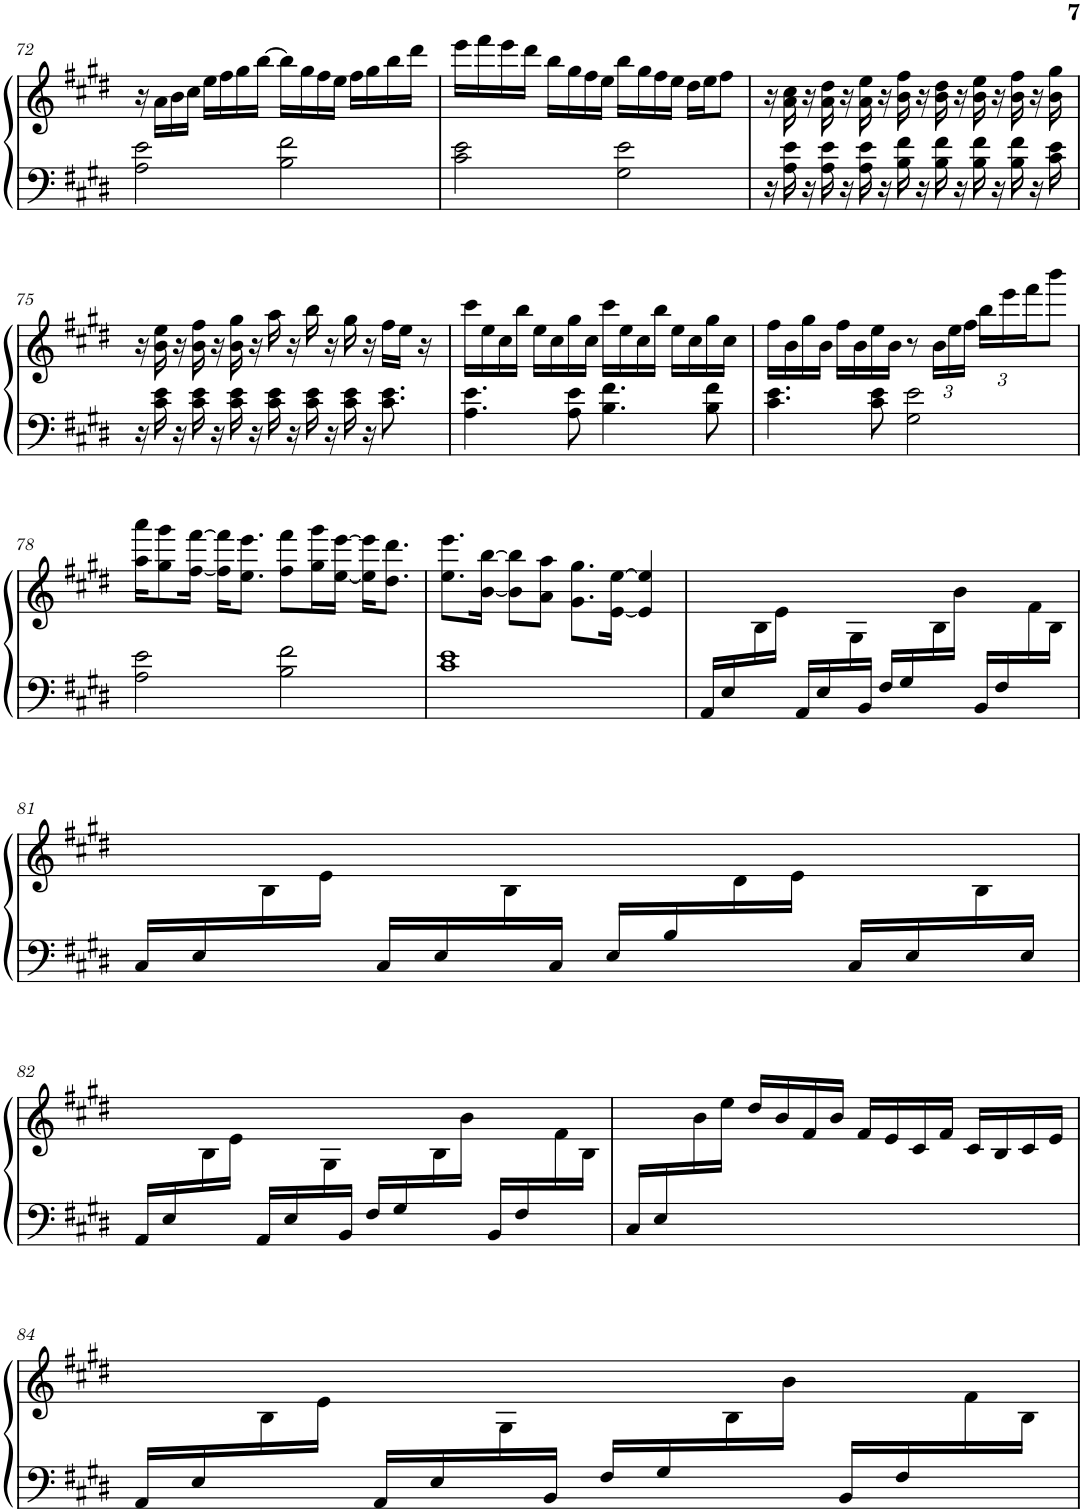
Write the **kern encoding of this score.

**kern	**kern
*part1	*part1
*staff2	*staff1
*I"Piano	*
*I'Pno.	*
!!LO:PB:g=z
*clefF4	*clefG2
*k[f#c#g#d#]	*k[f#c#g#d#]
*M4/4	*M4/4
=72	=72
2A\ 2e\	16r
.	16a\LL
.	16b\
.	16cc#\JJ
.	16ee\LL
.	16ff#\
.	16gg#\
.	[16bb\JJ
2B\ 2f#\	16bb\LL]
.	16gg#\
.	16ff#\
.	16ee\JJ
.	16ff#\LL
.	16gg#\
.	16bb\
.	16ddd#\JJ
=73	=73
2c#\ 2e\	16eee\LL
.	16fff#\
.	16eee\
.	16ddd#\JJ
.	16bb\LL
.	16gg#\
.	16ff#\
.	16ee\JJ
2G#\ 2e\	16bb\LL
.	16gg#\
.	16ff#\
.	16ee\JJ
.	16dd#\LL
.	16ee\J
.	8ff#\J
=74	=74
16r	16r
16A\ 16e\	16a\ 16cc#\
16r	16r
16A\ 16e\	16a\ 16dd#\
16r	16r
16A\ 16e\	16a\ 16ee\
16r	16r
16B\ 16f#\	16b\ 16ff#\
16r	16r
16B\ 16f#\	16b\ 16dd#\
16r	16r
16B\ 16f#\	16b\ 16ee\
16r	16r
16B\ 16f#\	16b\ 16ff#\
16r	16r
16c#\ 16e\	16b\ 16gg#\
!!LO:LB:g=z
=75	=75
16r	16r
16c#\ 16e\	16b\ 16ee\
16r	16r
16c#\ 16e\	16b\ 16ff#\
16r	16r
16c#\ 16e\	16b\ 16gg#\
16r	16r
16c#\ 16e\	16aa\
16r	16r
16c#\ 16e\	16bb\
16r	16r
16c#\ 16e\	16gg#\
16r	16r
8.c#\ 8.e\	16ff#\LL
.	16ee\JJ
.	16r
=76	=76
4.A\ 4.e\	16ccc#\LL
.	16ee\
.	16cc#\
.	16bb\JJ
.	16ee\LL
.	16cc#\
8A\ 8e\	16gg#\
.	16cc#\JJ
4.B\ 4.f#\	16ccc#\LL
.	16ee\
.	16cc#\
.	16bb\JJ
.	16ee\LL
.	16cc#\
8B\ 8f#\	16gg#\
.	16cc#\JJ
=77	=77
4.c#\ 4.e\	16ff#\LL
.	16b\
.	16gg#\
.	16b\JJ
.	16ff#\LL
.	16b\
8c#\ 8e\	16ee\
.	16b\JJ
2G#\ 2e\	8r
*	*Xbrackettup
.	24b\LL
.	24ee\
.	24ff#\JJ
.	24bb\LL
.	24eee\
.	24fff#\J
.	8bbb\J
!!LO:LB:g=z
=78	=78
2A\ 2e\	16aa\ 16aaa\KL
.	8gg#\ 8ggg#\
.	[16ff#\ [16fff#\Jk
.	16ff#\] 16fff#\]KL
.	8.ee\ 8.eee\J
2B\ 2f#\	8ff#\ 8fff#\L
.	16gg#\ 16ggg#\L
.	[16ee\ [16eee\JJ
.	16ee\] 16eee\]KL
.	8.dd#\ 8.ddd#\J
=79	=79
1c# 1e	8.ee\ 8.eee\L
.	[16b\ [16bb\Jk
.	8b\] 8bb\]L
.	8a\ 8aa\J
.	8.g#\ 8.gg#\L
.	[16e\ [16ee\Jk
.	4e/] 4ee/]
=80	=80
*	*^
16AA/LL	1ryy	8ryy
16E/	.	.
8ryy	.	16B\
.	.	16e\JJ
16AA/LL	.	8ryy
16E/	.	.
16ryy	.	16G#\
16BB/JJ	.	8.ryy
16F#/LL	.	.
16G#/	.	.
8ryy	.	16B\
.	.	16b\JJ
16BB/LL	.	8ryy
16F#/	.	.
8ryy	.	16f#\
.	.	16B\JJ
!!LO:LB:g=z	!!
=81	=81	=81
16C#/LL	1ryy	8ryy
16E/	.	.
8ryy	.	16B\
.	.	16e\JJ
16C#/LL	.	8ryy
16E/	.	.
16ryy	.	16B\
16C#/JJ	.	8.ryy
16E/LL	.	.
16B/	.	.
8ryy	.	16d#\
.	.	16e\JJ
16C#/LL	.	8ryy
16E/	.	.
16ryy	.	16B\
16E/JJ	.	16ryy
!!LO:LB:g=z	!!
=82	=82	=82
16AA/LL	1ryy	8ryy
16E/	.	.
8ryy	.	16B\
.	.	16e\JJ
16AA/LL	.	8ryy
16E/	.	.
16ryy	.	16G#\
16BB/JJ	.	8.ryy
16F#/LL	.	.
16G#/	.	.
8ryy	.	16B\
.	.	16b\JJ
16BB/LL	.	8ryy
16F#/	.	.
8ryy	.	16f#\
.	.	16B\JJ
*	*v	*v
=83	=83
*^	*
16C#/LL	1ryy	8ryy
16E/	.	.
2..ryy	.	16b\
.	.	16ee\JJ
.	.	16dd#/LL
.	.	16b/
.	.	16f#/
.	.	16b/JJ
.	.	16f#/LL
.	.	16e/
.	.	16c#/
.	.	16f#/JJ
.	.	16c#/LL
.	.	16B/
.	.	16c#/
.	.	16e/JJ
*v	*v	*
!!LO:LB:g=z
=84	=84
*	*^
16AA/LL	1ryy	8ryy
16E/	.	.
8ryy	.	16B\
.	.	16e\JJ
16AA/LL	.	8ryy
16E/	.	.
16ryy	.	16G#\
16BB/JJ	.	8.ryy
16F#/LL	.	.
16G#/	.	.
8ryy	.	16B\
.	.	16b\JJ
16BB/LL	.	8ryy
16F#/	.	.
8ryy	.	16f#\
.	.	16B\JJ
*	*v	*v
=	=
*-	*-
